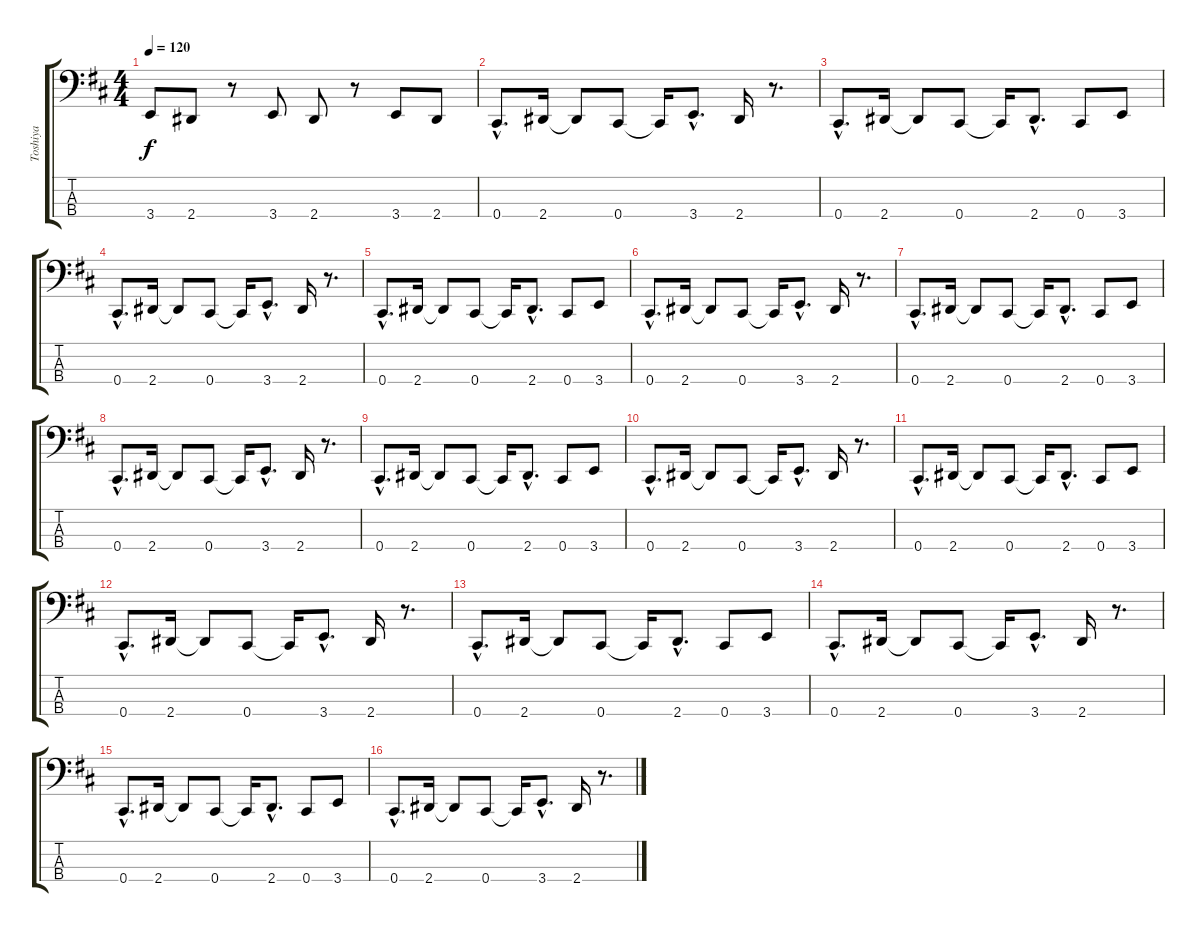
\track ("Toshiya" "Toshiya") {instrument electricbasspick}
\staff {score tabs}
\tuning (E2 B1 Gb1 Db1) {hide}
\ts (4 4)
\tempo 120
\clef f4
\ks bminor
3.4.8{dy f} 2.4.8 r.8 3.4.8 2.4.8 r.8 3.4.8 2.4.8 |
0.4{hac}.8{d} 2.4.16 2.4{t}.8 0.4.8 0.4{t}.16 3.4{hac}.8{d} 2.4.16 r.8{d} |
0.4{hac}.8{d} 2.4.16 2.4{t}.8 0.4.8 0.4{t}.16 2.4{hac}.8{d} 0.4.8 3.4.8 |
0.4{hac}.8{d} 2.4.16 2.4{t}.8 0.4.8 0.4{t}.16 3.4{hac}.8{d} 2.4.16 r.8{d} |
0.4{hac}.8{d} 2.4.16 2.4{t}.8 0.4.8 0.4{t}.16 2.4{hac}.8{d} 0.4.8 3.4.8 |
0.4{hac}.8{d} 2.4.16 2.4{t}.8 0.4.8 0.4{t}.16 3.4{hac}.8{d} 2.4.16 r.8{d} |
0.4{hac}.8{d} 2.4.16 2.4{t}.8 0.4.8 0.4{t}.16 2.4{hac}.8{d} 0.4.8 3.4.8 |
0.4{hac}.8{d} 2.4.16 2.4{t}.8 0.4.8 0.4{t}.16 3.4{hac}.8{d} 2.4.16 r.8{d} |
0.4{hac}.8{d} 2.4.16 2.4{t}.8 0.4.8 0.4{t}.16 2.4{hac}.8{d} 0.4.8 3.4.8 |
0.4{hac}.8{d} 2.4.16 2.4{t}.8 0.4.8 0.4{t}.16 3.4{hac}.8{d} 2.4.16 r.8{d} |
0.4{hac}.8{d} 2.4.16 2.4{t}.8 0.4.8 0.4{t}.16 2.4{hac}.8{d} 0.4.8 3.4.8 |
0.4{hac}.8{d} 2.4.16 2.4{t}.8 0.4.8 0.4{t}.16 3.4{hac}.8{d} 2.4.16 r.8{d} |
0.4{hac}.8{d} 2.4.16 2.4{t}.8 0.4.8 0.4{t}.16 2.4{hac}.8{d} 0.4.8 3.4.8 |
0.4{hac}.8{d} 2.4.16 2.4{t}.8 0.4.8 0.4{t}.16 3.4{hac}.8{d} 2.4.16 r.8{d} |
0.4{hac}.8{d} 2.4.16 2.4{t}.8 0.4.8 0.4{t}.16 2.4{hac}.8{d} 0.4.8 3.4.8 |
0.4{hac}.8{d} 2.4.16 2.4{t}.8 0.4.8 0.4{t}.16 3.4{hac}.8{d} 2.4.16 r.8{d}
